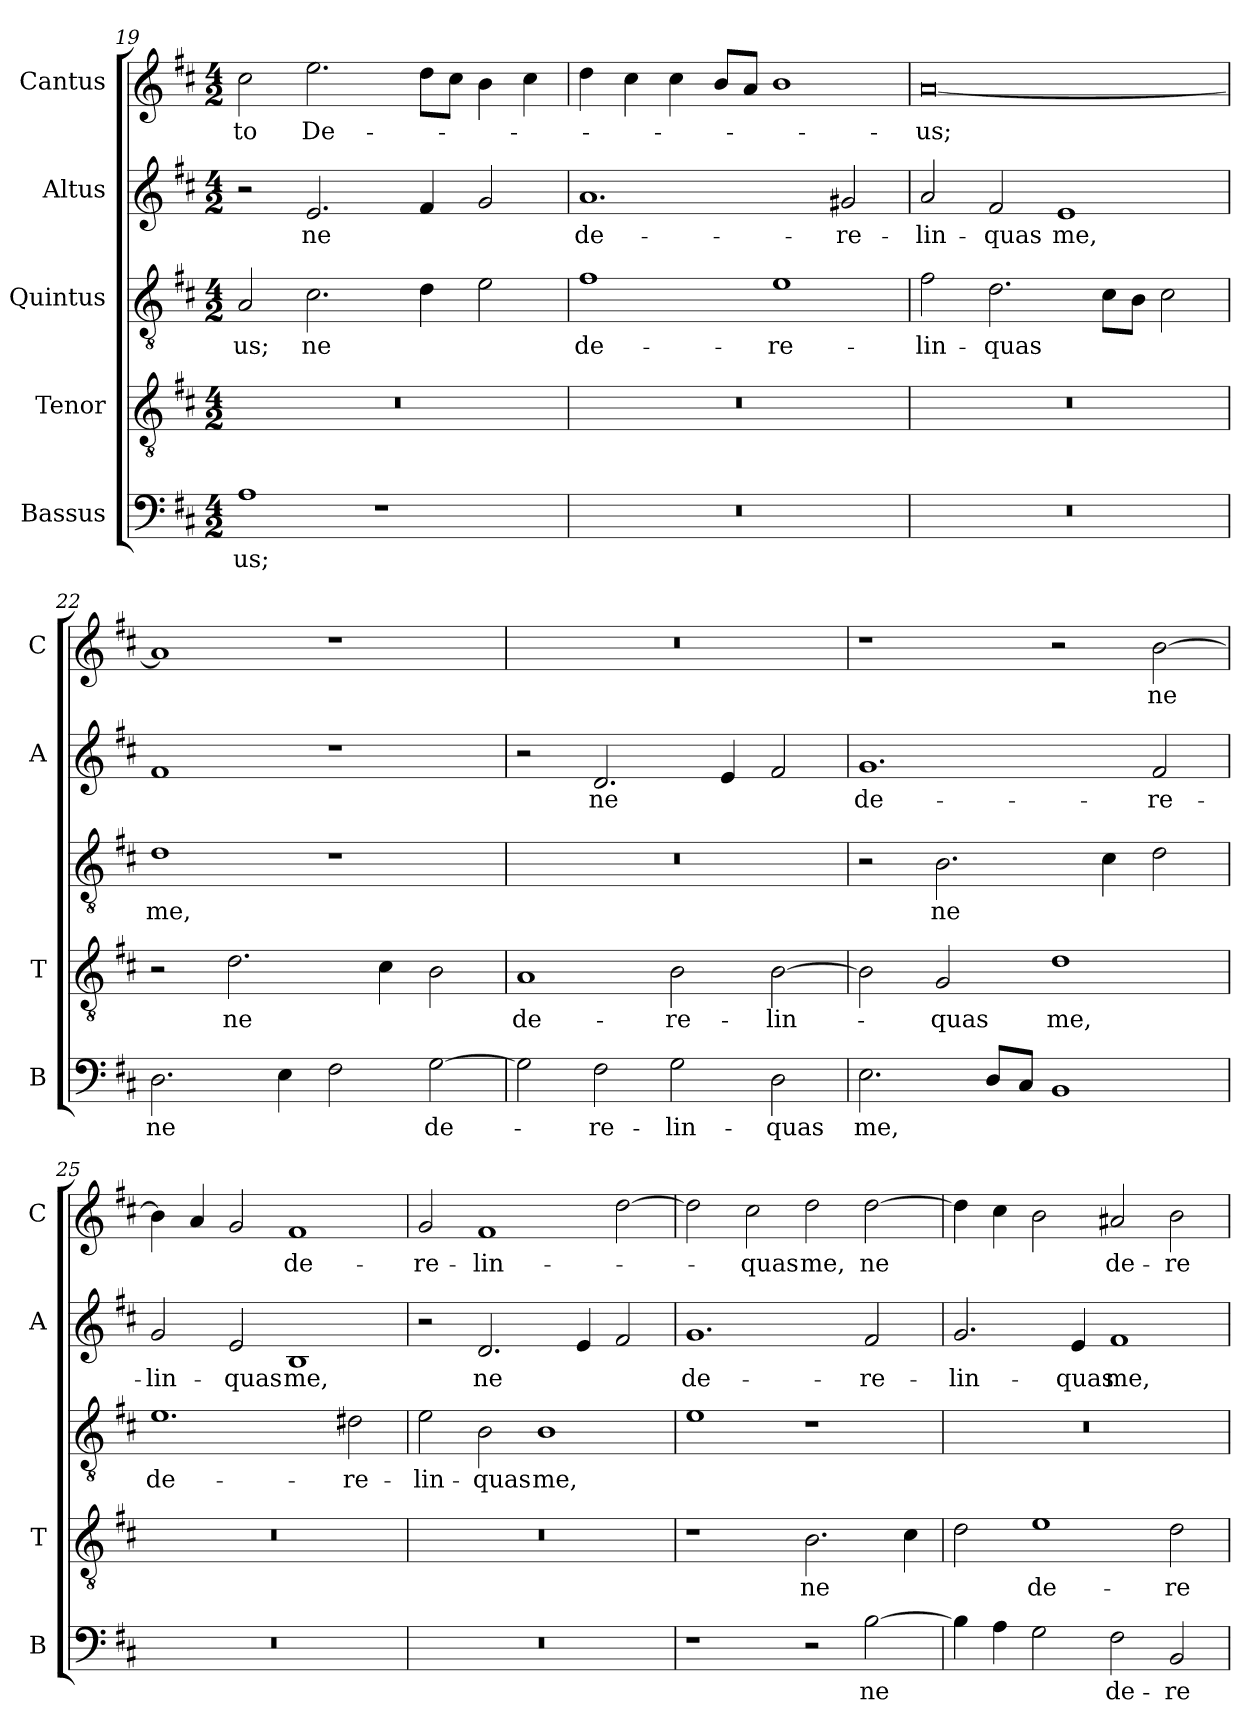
**kern	**text	**kern	**text	**kern	**text	**kern	**text	**kern	**text
*part5	*part5	*part4	*part4	*part3	*part3	*part2	*part2	*part1	*part1
*staff5	*staff5	*staff4	*staff4	*staff3	*staff3	*staff2	*staff2	*staff1	*staff1
*I"Bassus	*	*I"Tenor	*	*I"Quintus	*	*I"Altus	*	*I"Cantus	*
*I'B	*	*I'T	*	*	*	*I'A	*	*I'C	*
*clefF4	*	*clefGv2	*	*clefGv2	*	*clefG2	*	*clefG2	*
*k[f#c#]	*	*k[f#c#]	*	*k[f#c#]	*	*k[f#c#]	*	*k[f#c#]	*
*D:	*	*D:	*	*D:	*	*D:	*	*D:	*
*M4/2	*	*M4/2	*	*M4/2	*	*M4/2	*	*M4/2	*
=19	=19	=19	=19	=19	=19	=19	=19	=19	=19
!	!LO:LY:b	!	!	!	!LO:LY:b	!	!	!	!LO:LY:b
1A	-us;	0r	.	2A/	-us;	2r	.	2cc#\	-to
!	!	!	!	!	!LO:LY:b	!	!LO:LY:b	!	!LO:LY:b
.	.	.	.	2.c#\	ne	2.e/	ne	2.ee\	De-
1r	.	.	.	.	.	.	.	.	.
.	.	.	.	4d\	.	4f#/	.	8dd\L	.
.	.	.	.	.	.	.	.	8cc#\J	.
.	.	.	.	2e\	.	2g/	.	4b\	.
.	.	.	.	.	.	.	.	4cc#\	.
!!LO:LB:g=z
=20	=20	=20	=20	=20	=20	=20	=20	=20	=20
!	!	!	!	!	!LO:LY:b	!	!LO:LY:b	!	!
0r	.	0r	.	1f#	de-	1.a	de-	4dd\	.
.	.	.	.	.	.	.	.	4cc#\	.
.	.	.	.	.	.	.	.	4cc#\	.
.	.	.	.	.	.	.	.	8b/L	.
.	.	.	.	.	.	.	.	8a/J	.
!	!	!	!	!	!LO:LY:b	!	!	!	!
.	.	.	.	1e	-re-	.	.	1b	.
!	!	!	!	!	!	!	!LO:LY:b	!	!
.	.	.	.	.	.	2g#X/	-re-	.	.
=21	=21	=21	=21	=21	=21	=21	=21	=21	=21
!	!	!	!	!	!LO:LY:b	!	!LO:LY:b	!	!LO:LY:b
0r	.	0r	.	2f#\	-lin-	2a/	-lin-	[0a	-us;
!	!	!	!	!	!LO:LY:b	!	!LO:LY:b	!	!
.	.	.	.	2.d\	-quas	2f#/	-quas	.	.
!	!	!	!	!	!	!	!LO:LY:b	!	!
.	.	.	.	.	.	1e	me,	.	.
.	.	.	.	8c#\L	.	.	.	.	.
.	.	.	.	8B\J	.	.	.	.	.
.	.	.	.	2c#\	.	.	.	.	.
=22	=22	=22	=22	=22	=22	=22	=22	=22	=22
!	!LO:LY:b	!	!	!	!LO:LY:b	!	!	!	!
2.D\	ne	2r	.	1d	me,	1f#	.	1a]	.
!	!	!	!LO:LY:b	!	!	!	!	!	!
.	.	2.d\	ne	.	.	.	.	.	.
4E\	.	.	.	.	.	.	.	.	.
2F#\	.	.	.	1r	.	1r	.	1r	.
.	.	4c#\	.	.	.	.	.	.	.
!	!LO:LY:b	!	!	!	!	!	!	!	!
[2G\	de-	2B\	.	.	.	.	.	.	.
=23	=23	=23	=23	=23	=23	=23	=23	=23	=23
!	!	!	!LO:LY:b	!	!	!	!	!	!
2G\]	.	1A	de-	0r	.	2r	.	0r	.
!	!LO:LY:b	!	!	!	!	!	!LO:LY:b	!	!
2F#\	-re-	.	.	.	.	2.d/	ne	.	.
!	!LO:LY:b	!	!LO:LY:b	!	!	!	!	!	!
2G\	-lin-	2B\	-re-	.	.	.	.	.	.
.	.	.	.	.	.	4e/	.	.	.
!	!LO:LY:b	!	!LO:LY:b	!	!	!	!	!	!
2D\	-quas	[2B\	-lin-	.	.	2f#/	.	.	.
=24	=24	=24	=24	=24	=24	=24	=24	=24	=24
!	!LO:LY:b	!	!	!	!	!	!LO:LY:b	!	!
2.E\	me,	2B\]	.	2r	.	1.g	de-	1r	.
!	!	!	!LO:LY:b	!	!LO:LY:b	!	!	!	!
.	.	2G/	-quas	2.B\	ne	.	.	.	.
8D/L	.	.	.	.	.	.	.	.	.
8C#/J	.	.	.	.	.	.	.	.	.
!	!	!	!LO:LY:b	!	!	!	!	!	!
1BB	.	1d	me,	.	.	.	.	2r	.
.	.	.	.	4c#\	.	.	.	.	.
!	!	!	!	!	!	!	!LO:LY:b	!	!LO:LY:b
.	.	.	.	2d\	.	2f#/	-re-	[2b\	ne
!!LO:PB:g=z
=25	=25	=25	=25	=25	=25	=25	=25	=25	=25
!	!	!	!	!	!LO:LY:b	!	!LO:LY:b	!	!
0r	.	0r	.	1.e	de-	2g/	-lin-	4b\]	.
.	.	.	.	.	.	.	.	4a/	.
!	!	!	!	!	!	!	!LO:LY:b	!	!
.	.	.	.	.	.	2e/	-quas	2g/	.
!	!	!	!	!	!	!	!LO:LY:b	!	!LO:LY:b
.	.	.	.	.	.	1B	me,	1f#	de-
!	!	!	!	!	!LO:LY:b	!	!	!	!
.	.	.	.	2d#X\	-re-	.	.	.	.
=26	=26	=26	=26	=26	=26	=26	=26	=26	=26
!	!	!	!	!	!LO:LY:b	!	!	!	!LO:LY:b
0r	.	0r	.	2e\	-lin-	2r	.	2g/	-re-
!	!	!	!	!	!LO:LY:b	!	!LO:LY:b	!	!LO:LY:b
.	.	.	.	2B\	-quas	2.d/	ne	1f#	-lin-
!	!	!	!	!	!LO:LY:b	!	!	!	!
.	.	.	.	1B	me,	.	.	.	.
.	.	.	.	.	.	4e/	.	.	.
.	.	.	.	.	.	2f#/	.	[2dd\	.
=27	=27	=27	=27	=27	=27	=27	=27	=27	=27
!	!	!	!	!	!	!	!LO:LY:b	!	!
1r	.	1r	.	1e	.	1.g	de-	2dd\]	.
!	!	!	!	!	!	!	!	!	!LO:LY:b
.	.	.	.	.	.	.	.	2cc#\	-quas
!	!	!	!LO:LY:b	!	!	!	!	!	!LO:LY:b
2r	.	2.B\	ne	1r	.	.	.	2dd\	me,
!	!LO:LY:b	!	!	!	!	!	!LO:LY:b	!	!LO:LY:b
[2B\	ne	.	.	.	.	2f#/	-re-	[2dd\	ne
.	.	4c#\	.	.	.	.	.	.	.
=28	=28	=28	=28	=28	=28	=28	=28	=28	=28
!	!	!	!	!	!	!	!LO:LY:b	!	!
4B\]	.	2d\	.	0r	.	2.g/	-lin-	4dd\]	.
4A\	.	.	.	.	.	.	.	4cc#\	.
!	!	!	!LO:LY:b	!	!	!	!	!	!
2G\	.	1e	de-	.	.	.	.	2b\	.
!	!	!	!	!	!	!	!LO:LY:b	!	!
.	.	.	.	.	.	4e/	-quas	.	.
!	!LO:LY:b	!	!	!	!	!	!LO:LY:b	!	!LO:LY:b
2F#\	de-	.	.	.	.	1f#	me,	2a#X/	de-
!	!LO:LY:b	!	!LO:LY:b	!	!	!	!	!	!LO:LY:b
2BB/	-re-	2d\	-re-	.	.	.	.	2b\	-re-
=	=	=	=	=	=	=	=	=	=
*-	*-	*-	*-	*-	*-	*-	*-	*-	*-
